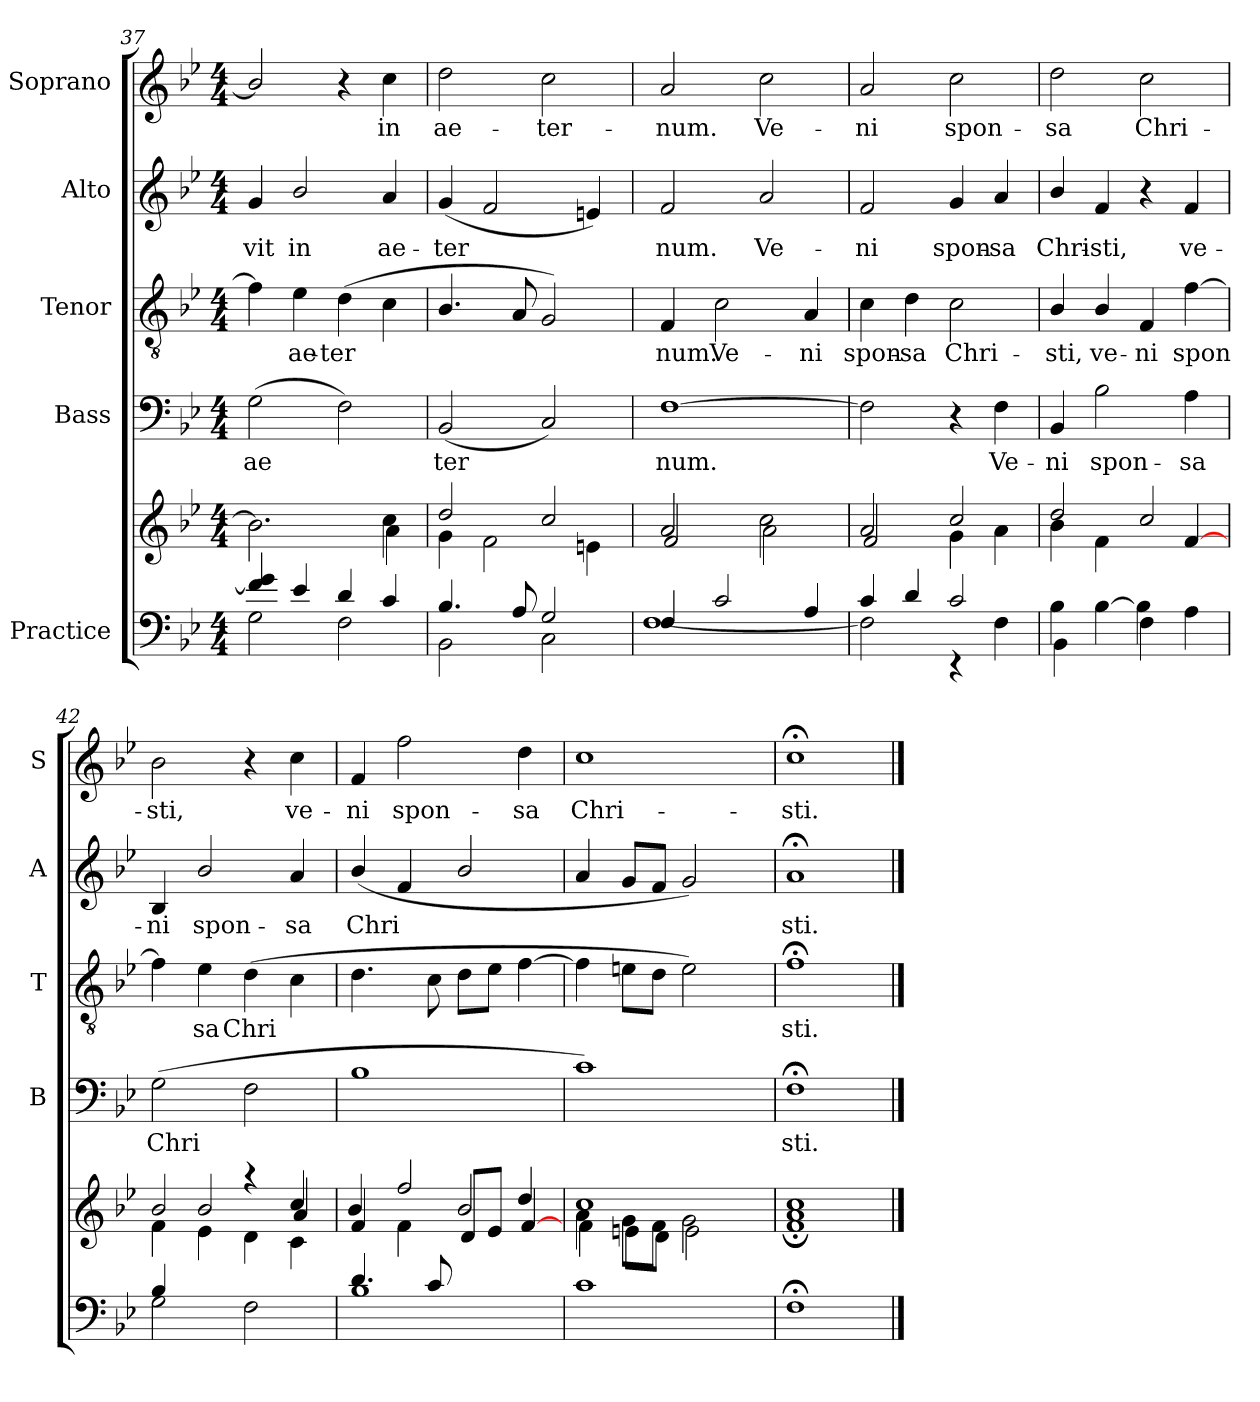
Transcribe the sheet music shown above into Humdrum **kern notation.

**kern	**kern	**kern	**text	**kern	**text	**kern	**text	**kern	**text
*part5	*part5	*part4	*part4	*part3	*part3	*part2	*part2	*part1	*part1
*staff6	*staff5	*staff4	*staff4	*staff3	*staff3	*staff2	*staff2	*staff1	*staff1
*I"Practice	*	*I"Bass	*	*I"Tenor	*	*I"Alto	*	*I"Soprano	*
*	*	*I'B	*	*I'T	*	*I'A	*	*I'S	*
!!LO:PB:g=z
*clefF4	*clefG2	*clefF4	*	*clefGv2	*	*clefG2	*	*clefG2	*
*k[b-e-]	*k[b-e-]	*k[b-e-]	*	*k[b-e-]	*	*k[b-e-]	*	*k[b-e-]	*
*B-:	*B-:	*B-:	*	*B-:	*	*B-:	*	*B-:	*
*M4/4	*M4/4	*M4/4	*	*M4/4	*	*M4/4	*	*M4/4	*
=37	=37	=37	=37	=37	=37	=37	=37	=37	=37
*^	*^	*	*	*	*	*	*	*	*
!	!	!	!	!	!LO:LY:b	!	!	!	!LO:LY:b	!	!
4f/] 4g/	2G\	2.b-\]	4ryy	(>2G\	ae­	4f\]	.	4g/	-vit	2b-/]	.
!	!	!	!	!	!	!	!LO:LY:b	!	!LO:LY:b	!	!
4e-/	.	.	4ryy	.	.	4e-\	ae-	2b-/	in	.	.
!	!	!	!	!	!	!	!LO:LY:b	!	!	!	!
4d/	2F\	.	4ryy	2F\)	.	(<4d\	-ter­	.	.	4r	.
!	!	!	!	!	!	!	!	!	!LO:LY:b	!	!LO:LY:b
4c/	.	4cc\	4a\	.	.	4c\	.	4a/	ae-	4cc\	in
=38	=38	=38	=38	=38	=38	=38	=38	=38	=38	=38	=38
!	!	!	!	!	!LO:LY:b	!	!	!	!LO:LY:b	!	!LO:LY:b
4.B-/	2BB-\	2dd/	4g\	(<2BB-/	ter­	4.B-/	.	(<4g/	-ter­	2dd\	ae-
.	.	.	2f\	.	.	.	.	2f/	.	.	.
8A/	.	.	.	.	.	8A/	.	.	.	.	.
!	!	!	!	!	!	!	!	!	!	!	!LO:LY:b
2G/	2C\	2cc/	.	2C/)	.	2G/)	.	.	.	2cc\	-ter-
.	.	.	4en\	.	.	.	.	4en/)	.	.	.
=39	=39	=39	=39	=39	=39	=39	=39	=39	=39	=39	=39
!	!	!	!	!	!LO:LY:b	!	!LO:LY:b	!	!LO:LY:b	!	!LO:LY:b
4F/	[<1F	2a/	2f/	[1F	num.	4F/	num.	2f/	num.	2a/	-num.
!	!	!	!	!	!	!	!LO:LY:b	!	!	!	!
2c/	.	.	.	.	.	2c\	Ve-	.	.	.	.
!	!	!	!	!	!	!	!	!	!LO:LY:b	!	!LO:LY:b
.	.	2cc\	2a\	.	.	.	.	2a/	Ve-	2cc\	Ve-
!	!	!	!	!	!	!	!LO:LY:b	!	!	!	!
4A/	.	.	.	.	.	4A/	-ni	.	.	.	.
=40	=40	=40	=40	=40	=40	=40	=40	=40	=40	=40	=40
!	!	!	!	!	!	!	!LO:LY:b	!	!LO:LY:b	!	!LO:LY:b
4c/	2F\]	2a/	2f/	2F\]	.	4c\	spon-	2f/	-ni	2a/	-ni
!	!	!	!	!	!	!	!LO:LY:b	!	!	!	!
4d/	.	.	.	.	.	4d\	-sa	.	.	.	.
!	!	!	!	!	!	!	!LO:LY:b	!	!LO:LY:b	!	!LO:LY:b
2c/	4rEE	2cc/	4g\	4r	.	2c\	Chri-	4g/	spon-	2cc\	spon-
!	!	!	!	!	!LO:LY:b	!	!	!	!LO:LY:b	!	!
.	4F\	.	4a\	4F\	Ve-	.	.	4a/	-sa	.	.
=41	=41	=41	=41	=41	=41	=41	=41	=41	=41	=41	=41
*	*	*	*^	*	*	*	*	*	*	*	*
!	!	!	!	!	!	!LO:LY:b	!	!LO:LY:b	!	!LO:LY:b	!	!LO:LY:b
4B-\	4BB-\	2dd/	4b-\	2.ryy	4BB-/	-ni	4B-/	-sti,	4b-/	Chri-	2dd\	-sa
!	!	!	!	!	!	!LO:LY:b	!	!LO:LY:b	!	!LO:LY:b	!	!
4ryy	[<4B-\	.	4f\	.	2B-\	spon-	4B-/	ve-	4f/	-sti,	.	.
!	!	!	!	!	!	!	!	!LO:LY:b	!	!	!	!LO:LY:b
4F\	4B-\]	2cc/	2ryy	.	.	.	4F/	-ni	4r	.	2cc\	Chri-
!	!	!	!	!	!	!LO:LY:b	!	!LO:LY:b	!	!LO:LY:b	!	!
4ryy	4A\	.	.	[>4f/	4A\	-sa	[4f\	spon­	4f/	ve-	.	.
!!LO:LB:g=z
=42	=42	=42	=42	=42	=42	=42	=42	=42	=42	=42	=42	=42
!	!	!	!	!	!	!LO:LY:b	!	!	!	!LO:LY:b	!	!LO:LY:b
4B-/	2G\	2b-/	4f\	4ryy	(>2G\	Chri­	4f\]	.	4B-/	-ni	2b-\	-sti,
!	!	!	!	!	!	!	!	!LO:LY:b	!	!LO:LY:b	!	!
2.ryy	.	.	4e-\	2b-/	.	.	4e-\	sa	2b-/	spon-	.	.
!	!	!	!	!	!	!	!	!LO:LY:b	!	!	!	!
.	2F\	4raa	4d\	.	2F\	.	(>4d\	Chri­	.	.	4r	.
!	!	!	!	!	!	!	!	!	!	!LO:LY:b	!	!LO:LY:b
.	.	4cc/	4c\	4a/	.	.	4c\	.	4a/	-sa	4cc\	ve-
=43	=43	=43	=43	=43	=43	=43	=43	=43	=43	=43	=43	=43
!	!	!	!	!	!	!	!	!	!	!LO:LY:b	!	!LO:LY:b
4.d/	1B-	4f/	4b-/	2ryy	1B-	.	4.d\	.	(<4b-/	Chri­	4f/	-ni
!	!	!	!	!	!	!	!	!	!	!	!	!LO:LY:b
.	.	2ff/	4f\	.	.	.	.	.	4f/	.	2ff\	spon-
8c/	.	.	.	.	.	.	8c\	.	.	.	.	.
2ryy	.	.	2b-/	8d/L	.	.	8d\L	.	2b-/	.	.	.
.	.	.	.	8e-/J	.	.	8e-\J	.	.	.	.	.
!	!	!	!	!	!	!	!	!	!	!	!	!LO:LY:b
.	.	4dd/	.	[>4f/	.	.	[4f\	.	.	.	4dd\	-sa
*v	*v	*	*	*	*	*	*	*	*	*	*	*
=44	=44	=44	=44	=44	=44	=44	=44	=44	=44	=44	=44
!	!	!	!	!	!	!	!	!	!	!	!LO:LY:b
1c	1cc	4a\	4f\	1c)	.	4f\]	.	4a/	.	1cc	Chri-
.	.	8g\L	8en\L	.	.	8en\L	.	8g/L	.	.	.
.	.	8f\J	8d\J	.	.	8d\J	.	8f/J	.	.	.
.	.	2g\	2e\	.	.	2e\)	.	2g/)	.	.	.
=45	=45	=45	=45	=45	=45	=45	=45	=45	=45	=45	=45
!	!	!	!	!	!LO:LY:b	!	!LO:LY:b	!	!LO:LY:b	!	!LO:LY:b
1F;	1cc	1a;<	1f	1F;<	sti.	1f;<	sti.	1a;	sti.	1cc;<	-sti.
*	*v	*v	*v	*	*	*	*	*	*	*	*
==	==	==	==	==	==	==	==	==	==
*-	*-	*-	*-	*-	*-	*-	*-	*-	*-
